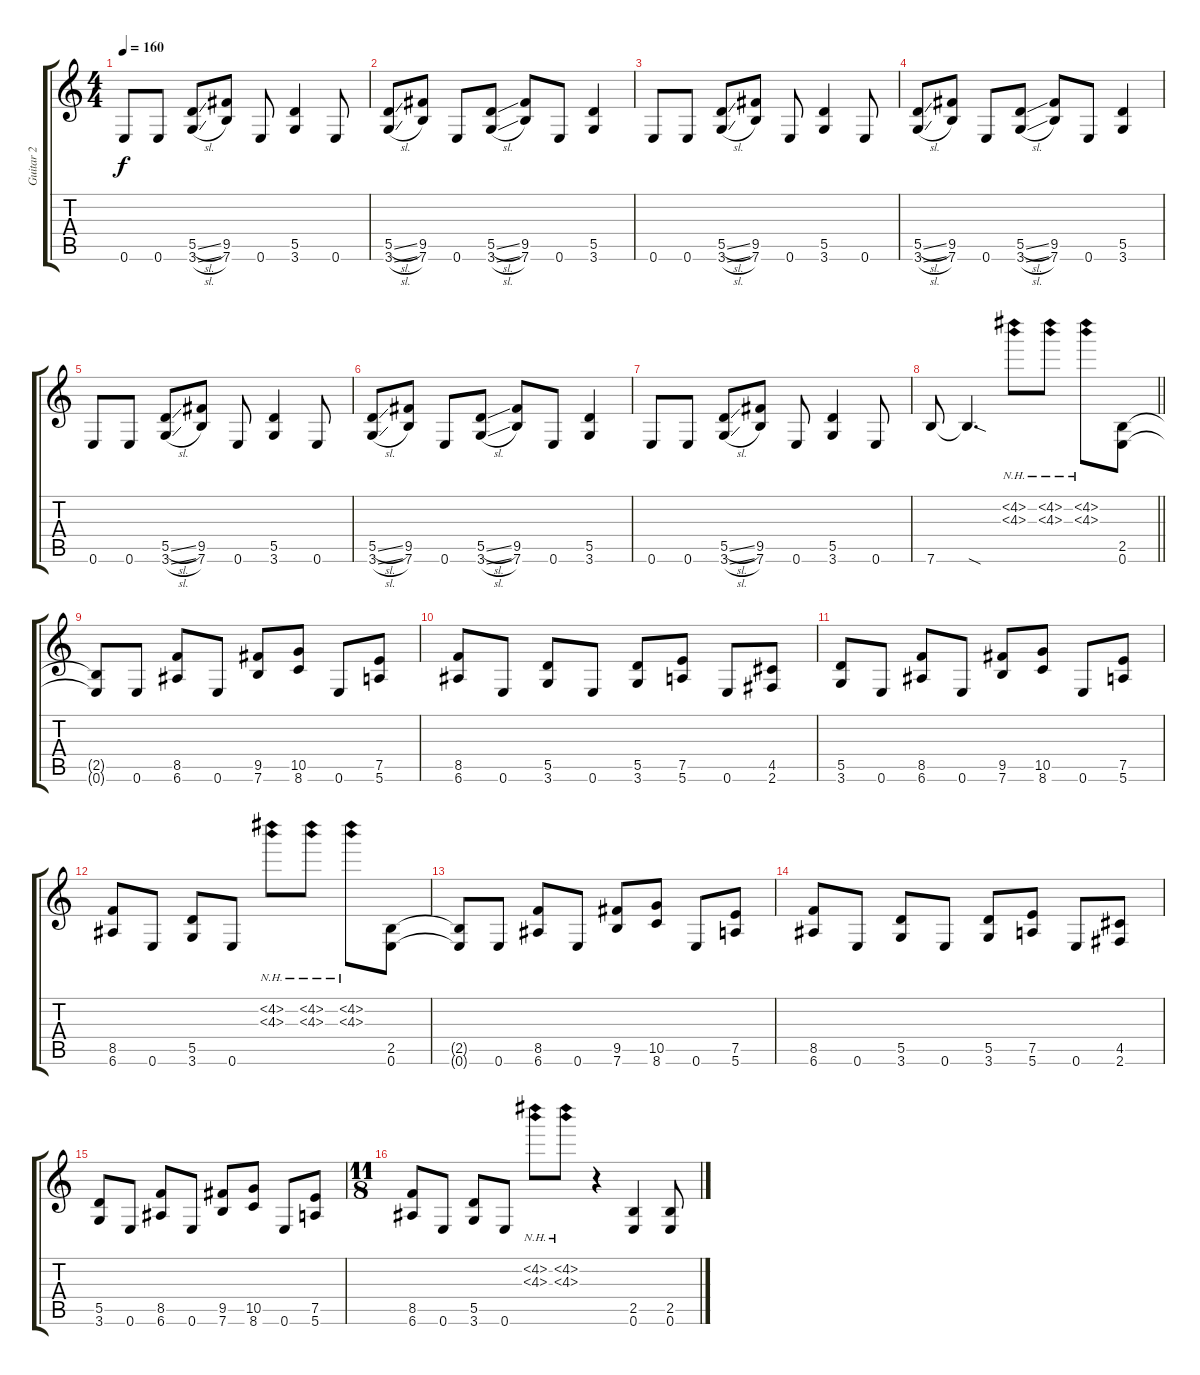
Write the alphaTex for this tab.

\track ("Guitar 2" "Guitar 2") {instrument distortionguitar}
\staff {score tabs}
\tuning (E4 B3 G3 D3 A2 E2) {hide}
\ts (4 4)
\tempo 160
\clef g2
\ks c
0.6.8{dy f} 0.6.8 (5.5{sl} 3.6{sl}).8 (9.5 7.6).8 0.6.8 (5.5 3.6).4 0.6.8 |
(5.5{sl} 3.6{sl}).8 (9.5 7.6).8 0.6.8 (5.5{sl} 3.6{sl}).8 (9.5 7.6).8 0.6.8 (5.5 3.6).4 |
0.6.8 0.6.8 (5.5{sl} 3.6{sl}).8 (9.5 7.6).8 0.6.8 (5.5 3.6).4 0.6.8 |
(5.5{sl} 3.6{sl}).8 (9.5 7.6).8 0.6.8 (5.5{sl} 3.6{sl}).8 (9.5 7.6).8 0.6.8 (5.5 3.6).4 |
0.6.8 0.6.8 (5.5{sl} 3.6{sl}).8 (9.5 7.6).8 0.6.8 (5.5 3.6).4 0.6.8 |
(5.5{sl} 3.6{sl}).8 (9.5 7.6).8 0.6.8 (5.5{sl} 3.6{sl}).8 (9.5 7.6).8 0.6.8 (5.5 3.6).4 |
0.6.8 0.6.8 (5.5{sl} 3.6{sl}).8 (9.5 7.6).8 0.6.8 (5.5 3.6).4 0.6.8 |
\barLineRight lightlight
7.6.8 7.6{sod t}.4{d} (4.2{nh} 4.3{nh}).8 (4.2{nh} 4.3{nh}).8 (4.2{nh} 4.3{nh}).8 (2.5 0.6).8 |
(2.5{t} 0.6{t}).8 0.6.8 (8.5 6.6).8 0.6.8 (9.5 7.6).8 (10.5 8.6).8 0.6.8 (7.5 5.6).8 |
(8.5 6.6).8 0.6.8 (5.5 3.6).8 0.6.8 (5.5 3.6).8 (7.5 5.6).8 0.6.8 (4.5 2.6).8 |
(5.5 3.6).8 0.6.8 (8.5 6.6).8 0.6.8 (9.5 7.6).8 (10.5 8.6).8 0.6.8 (7.5 5.6).8 |
(8.5 6.6).8 0.6.8 (5.5 3.6).8 0.6.8 (4.2{nh} 4.3{nh}).8 (4.2{nh} 4.3{nh}).8 (4.2{nh} 4.3{nh}).8 (2.5 0.6).8 |
(2.5{t} 0.6{t}).8 0.6.8 (8.5 6.6).8 0.6.8 (9.5 7.6).8 (10.5 8.6).8 0.6.8 (7.5 5.6).8 |
(8.5 6.6).8 0.6.8 (5.5 3.6).8 0.6.8 (5.5 3.6).8 (7.5 5.6).8 0.6.8 (4.5 2.6).8 |
(5.5 3.6).8 0.6.8 (8.5 6.6).8 0.6.8 (9.5 7.6).8 (10.5 8.6).8 0.6.8 (7.5 5.6).8 |
\ts (11 8)
(8.5 6.6).8 0.6.8 (5.5 3.6).8 0.6.8 (4.2{nh} 4.3{nh}).8 (4.2{nh} 4.3{nh}).8 r.4 (2.5 0.6).4 (2.5 0.6).8
